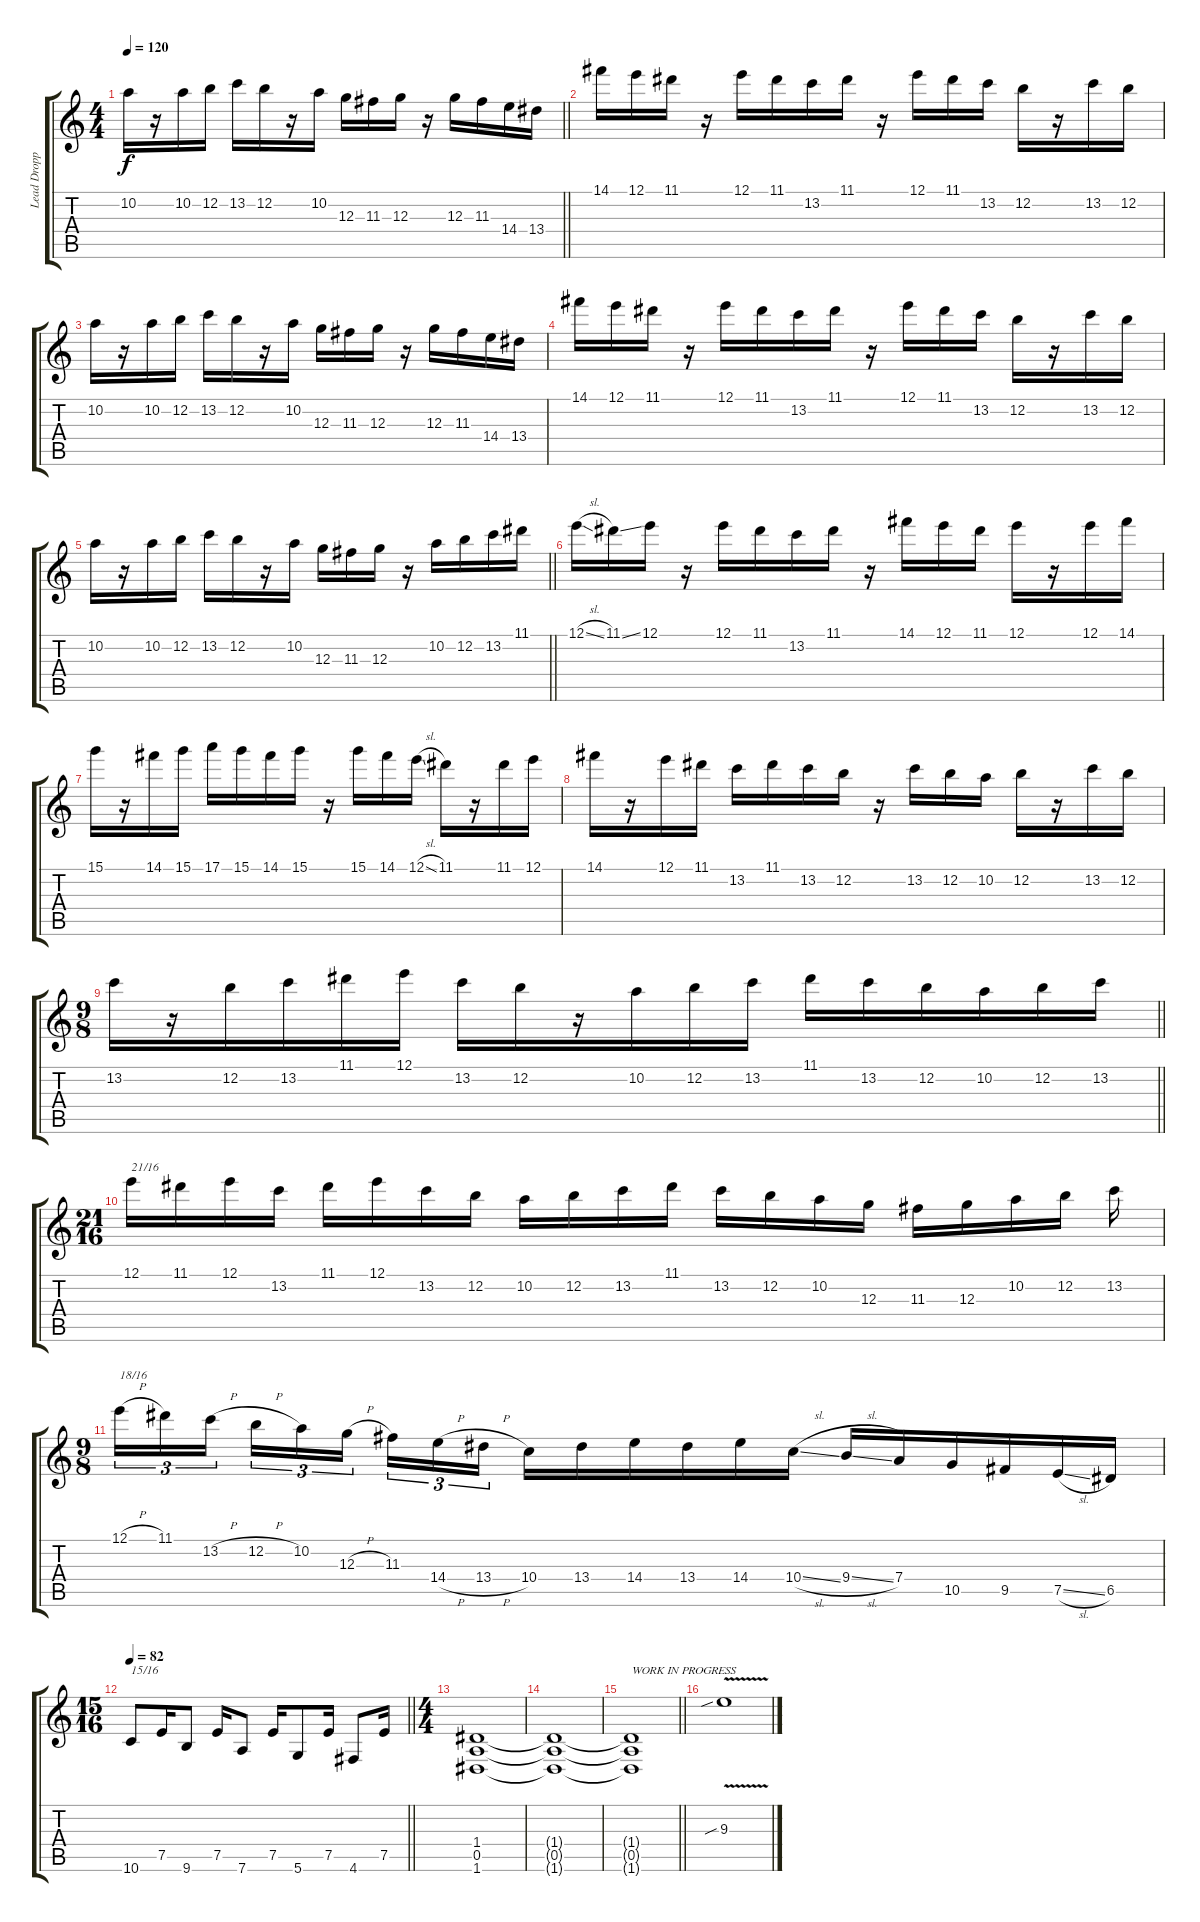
\track ("Lead Dropped D " "Lead Dropp") {instrument distortionguitar}
\staff {score tabs}
\tuning (E4 B3 G3 D3 A2 D2) {hide}
\ts (4 4)
\tempo 120
\clef g2
\barLineRight lightlight
\ks c
10.2.16{dy f} r.16 10.2.16 12.2.16 13.2.16 12.2.16 r.16 10.2.16 12.3.16 11.3.16 12.3.16 r.16 12.3.16 11.3.16 14.4.16 13.4.16 |
14.1.16 12.1.16 11.1.16 r.16 12.1.16 11.1.16 13.2.16 11.1.16 r.16 12.1.16 11.1.16 13.2.16 12.2.16 r.16 13.2.16 12.2.16 |
10.2.16 r.16 10.2.16 12.2.16 13.2.16 12.2.16 r.16 10.2.16 12.3.16 11.3.16 12.3.16 r.16 12.3.16 11.3.16 14.4.16 13.4.16 |
14.1.16 12.1.16 11.1.16 r.16 12.1.16 11.1.16 13.2.16 11.1.16 r.16 12.1.16 11.1.16 13.2.16 12.2.16 r.16 13.2.16 12.2.16 |
\barLineRight lightlight
10.2.16 r.16 10.2.16 12.2.16 13.2.16 12.2.16 r.16 10.2.16 12.3.16 11.3.16 12.3.16 r.16 10.2.16 12.2.16 13.2.16 11.1.16 |
\section ("" "")
12.1{sl}.16 11.1{ss}.16 12.1.16 r.16 12.1.16 11.1.16 13.2.16 11.1.16 r.16 14.1.16 12.1.16 11.1.16 12.1.16 r.16 12.1.16 14.1.16 |
15.1.16 r.16 14.1.16 15.1.16 17.1.16 15.1.16 14.1.16 15.1.16 r.16 15.1.16 14.1.16 12.1{sl}.16 11.1.16 r.16 11.1.16 12.1.16 |
14.1.16 r.16 12.1.16 11.1.16 13.2.16 11.1.16 13.2.16 12.2.16 r.16 13.2.16 12.2.16 10.2.16 12.2.16 r.16 13.2.16 12.2.16 |
\ts (9 8)
\barLineRight lightlight
13.2.16 r.16 12.2.16 13.2.16 11.1.16 12.1.16 13.2.16 12.2.16 r.16 10.2.16 12.2.16 13.2.16 11.1.16 13.2.16 12.2.16 10.2.16 12.2.16 13.2.16 |
\ts (21 16)
12.1.16{txt "21/16"} 11.1.16 12.1.16 13.2.16 11.1.16 12.1.16 13.2.16 12.2.16 10.2.16 12.2.16 13.2.16 11.1.16 13.2.16 12.2.16 10.2.16 12.3.16 11.3.16 12.3.16 10.2.16 12.2.16 13.2.16 |
\ts (9 8)
12.1{h}.16{tu (3 2) txt "18/16"} 11.1.16{tu (3 2)} 13.2{h}.16{tu (3 2) beam splitsecondary} 12.2{h}.16{tu (3 2)} 10.2.16{tu (3 2)} 12.3{h}.16{tu (3 2) beam splitsecondary} 11.3.16{tu (3 2)} 14.4{h}.16{tu (3 2)} 13.4{h}.16{tu (3 2)} 10.4.16 13.4.16 14.4.16 13.4.16 14.4.16 10.4{sl}.16 9.4{sl}.16 7.4.16 10.5.16 9.5.16 7.5{sl}.16 6.5.16 |
\ts (15 16)
\tempo 82
\barLineRight lightlight
10.6.8{txt "15/16"} 7.5.16 9.6.8 7.5.16 7.6.8 7.5.16 5.6.8 7.5.16 4.6.8 7.5.16 |
\ts (4 4)
(1.4 0.5 1.6).1{volume 3} |
(1.4{t} 0.5{t} 1.6{t}).1 |
\barLineRight lightlight
(1.4{t} 0.5{t} 1.6{t}).1{txt "WORK IN PROGRESS" volume 16} |
9.3{v sib}.1
